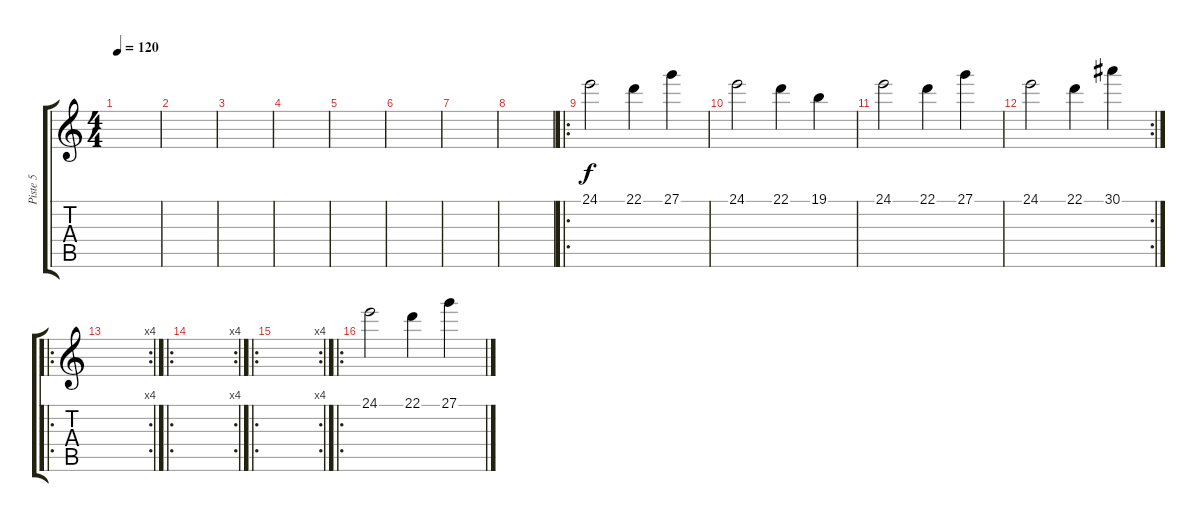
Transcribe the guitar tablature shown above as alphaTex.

\track ("Piste 5" "Piste 5") {instrument fx7echoes}
\staff {score tabs}
\tuning (E4 B3 G3 D3 A2 E2) {hide}
\ts (4 4)
\tempo 120
\clef g2
\ks c
|
|
|
|
|
|
|
|
\ro
24.1.2 22.1.4 27.1.4 |
24.1.2 22.1.4 19.1.4 |
24.1.2 22.1.4 27.1.4 |
\rc 2
24.1.2 22.1.4 30.1.4 |
\ro
\rc 4
|
\ro
\rc 4
|
\ro
\rc 4
|
\ro
24.1.2 22.1.4 27.1.4
